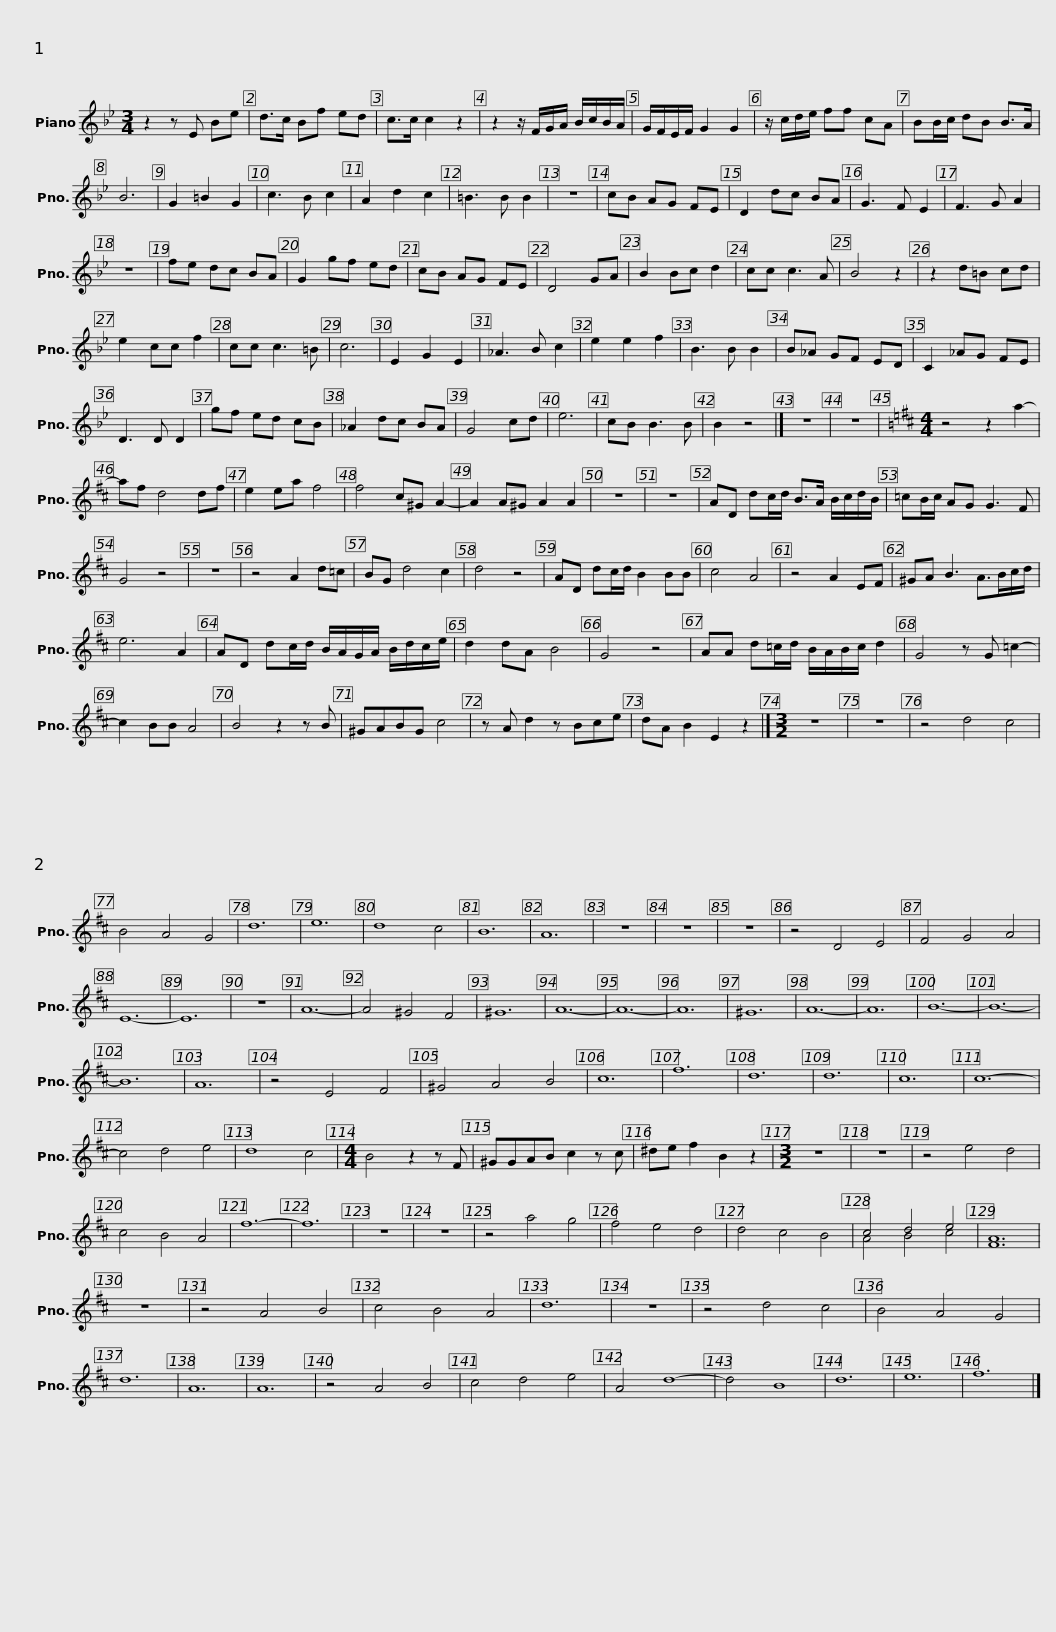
X:1
%%score ( 1 2 )
L:1/8
M:3/4
I:linebreak $
K:Bb
V:1 treble
V:2 treble
V:1
 z2 z E Be | d>c Bf ed | c>c c2 z2 | z2 z/ F/G/A/ B/c/B/A/ | G/F/E/F/ G2 G2 | %5
 z/ c/d/e/ ff cA |$ BB/c/ dB B>A | B6 | G2 =B2 G2 | c3 B c2 | %10
 A2 d2 c2 | =B3 B B2 | z6 | cB AG FE | D2 dc BA | %15
 G3 F E2 |$ F3 G A2 | z6 | fe dc BA | G2 gf ed | %20
 cB AG FE | D4 GA | B2 Bc d2 | cc c3 A | B4 z2 | %25
 z2 d=B cd |$ e2 cc f2 | cc c3 =B | c6 | E2 G2 E2 | %30
 _A3 B c2 | e2 e2 f2 | B3 B B2 | B_A GF ED | C2 _AG FE | %35
 D3 D D2 |$ gf ed cB | _A2 dc BA | G4 cd | e6 | %40
 cB B3 B | B2 z4 |] z6 | z6 |[K:D][M:4/4] z4 z2 a2- | %45
 af d4 df |$ e2 ea f4 | f4 c^G A2- | A2 A^G A2 A2 | z8 | %50
 z8 | AD dc/d/ B>A B/c/d/B/ | =cB/c/ AG G3 F | G4 z4 | z8 |$ %55
 z4 A2 d=c | BG d4 c2 | d4 z4 | AD dc/d/ B2 BB | c4 A4 | %60
 z4 A2 EF | ^GA B3 A>Bc/d/ | e6 A2 |$ AD dc/d/ B/A/G/A/ B/d/c/e/ | d2 dA B4 | %65
 G4 z4 | AA d=c/d/ B/A/B/c/ d2 | G4 z G =c2- | c2 BB A4 | B4 z2 z B |$ %70
 ^GABG c4 | z A d2 z Bce | dA B2 E2 z2 |][M:3/2] z12 | z12 | %75
 z4 d4 c4 | B4 A4 G4 | d12 | e12 | d8 c4 | %80
 B12 |$ A12 | z12 | z12 | z12 | %85
 z4 D4 E4 | F4 G4 A4 | E12- | E12 | z12 | %90
 A12- | A4 ^G4 F4 | ^G12 | A12- | A12- |$ %95
 A12 | ^G12 | A12- | A12 | B12- | %100
 B12- | B12 | A12 | z4 E4 F4 | ^G4 A4 B4 | %105
 c12 | f12 | d12 | d12 |$ c12 | %110
 c12- | c4 d4 e4 | d8 c4 |[M:4/4] B4 z2 z F | ^GGAB c2 z c | %115
 ^de f2 B2 z2 |[M:3/2] z12 | z12 | z4 e4 d4 |$ c4 B4 A4 | %120
 f12- | f12 | z12 | z12 | z4 a4 g4 | %125
 f4 e4 d4 | d4 c4 B4 | c4 d4 e4 | A12 | z12 | %130
 z4 A4 B4 | c4 B4 A4 |$ d12 | z12 | z4 d4 c4 | %135
 B4 A4 G4 | d12 | A12 | A12 | z4 A4 B4 | %140
 c4 d4 e4 | A4 d8- | d4 B8 | d12 | e12 |$ %145
 f12 |] %146
V:2
 x6 | x6 | x6 | x6 | x6 | %5
 x6 |$ x6 | x6 | x6 | x6 | %10
 x6 | x6 | x6 | x6 | x6 | %15
 x6 |$ x6 | x6 | x6 | x6 | %20
 x6 | x6 | x6 | x6 | x6 | %25
 x6 |$ x6 | x6 | x6 | x6 | %30
 x6 | x6 | x6 | x6 | x6 | %35
 x6 |$ x6 | x6 | x6 | x6 | %40
 x6 | x6 |] x6 | x6 |[K:D][M:4/4] x8 | %45
 x8 |$ x8 | x8 | x8 | x8 | %50
 x8 | x8 | x8 | x8 | x8 |$ %55
 x8 | x8 | x8 | x8 | x8 | %60
 x8 | x8 | x8 |$ x8 | x8 | %65
 x8 | x8 | x8 | x8 | x8 |$ %70
 x8 | x8 | x8 |][M:3/2] x12 | x12 | %75
 x12 | x12 | x12 | x12 | x12 | %80
 x12 |$ x12 | x12 | x12 | x12 | %85
 x12 | x12 | x12 | x12 | x12 | %90
 x12 | x12 | x12 | x12 | x12 |$ %95
 x12 | x12 | x12 | x12 | x12 | %100
 x12 | x12 | x12 | x12 | x12 | %105
 x12 | x12 | x12 | x12 |$ x12 | %110
 x12 | x12 | x12 |[M:4/4] x8 | x8 | %115
 x8 |[M:3/2] x12 | x12 | x12 |$ x12 | %120
 x12 | x12 | x12 | x12 | x12 | %125
 x12 | x12 | A4 B4 c4 | F12 | z12 | %130
 x12 | x12 |$ x12 | x12 | x12 | %135
 x12 | x12 | x12 | x12 | x12 | %140
 x12 | x12 | x12 | x12 | x12 |$ %145
 x12 |] %146
